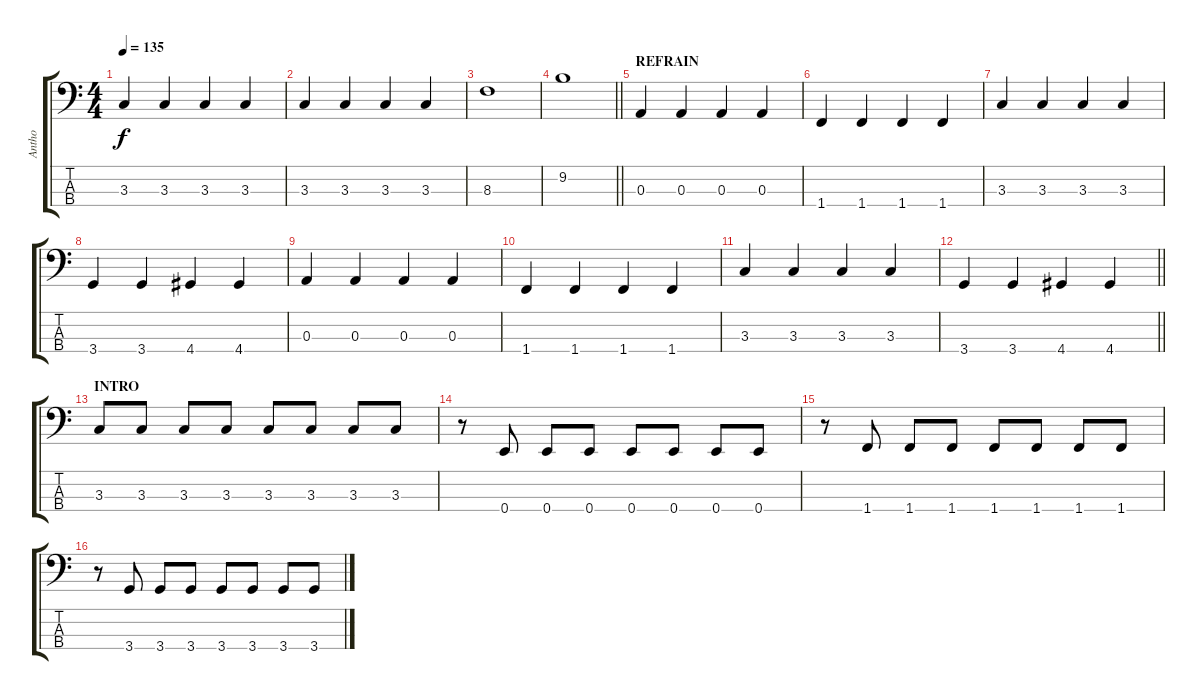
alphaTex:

\track ("Antho" "Antho") {instrument electricbassfinger}
\staff {score tabs}
\tuning (G2 D2 A1 E1) {hide}
\ts (4 4)
\tempo 135
\clef f4
\ks c
3.3.4{dy f} 3.3.4 3.3.4 3.3.4 |
3.3.4 3.3.4 3.3.4 3.3.4 |
8.3.1 |
\barLineRight lightlight
9.2.1 |
\section ("" "REFRAIN")
0.3.4 0.3.4 0.3.4 0.3.4 |
1.4.4 1.4.4 1.4.4 1.4.4 |
3.3.4 3.3.4 3.3.4 3.3.4 |
3.4.4 3.4.4 4.4.4 4.4.4 |
0.3.4 0.3.4 0.3.4 0.3.4 |
1.4.4 1.4.4 1.4.4 1.4.4 |
3.3.4 3.3.4 3.3.4 3.3.4 |
\barLineRight lightlight
3.4.4 3.4.4 4.4.4 4.4.4 |
\section ("" "INTRO")
3.3.8 3.3.8 3.3.8 3.3.8 3.3.8 3.3.8 3.3.8 3.3.8 |
r.8 0.4.8 0.4.8 0.4.8 0.4.8 0.4.8 0.4.8 0.4.8 |
r.8 1.4.8 1.4.8 1.4.8 1.4.8 1.4.8 1.4.8 1.4.8 |
r.8 3.4.8 3.4.8 3.4.8 3.4.8 3.4.8 3.4.8 3.4.8
